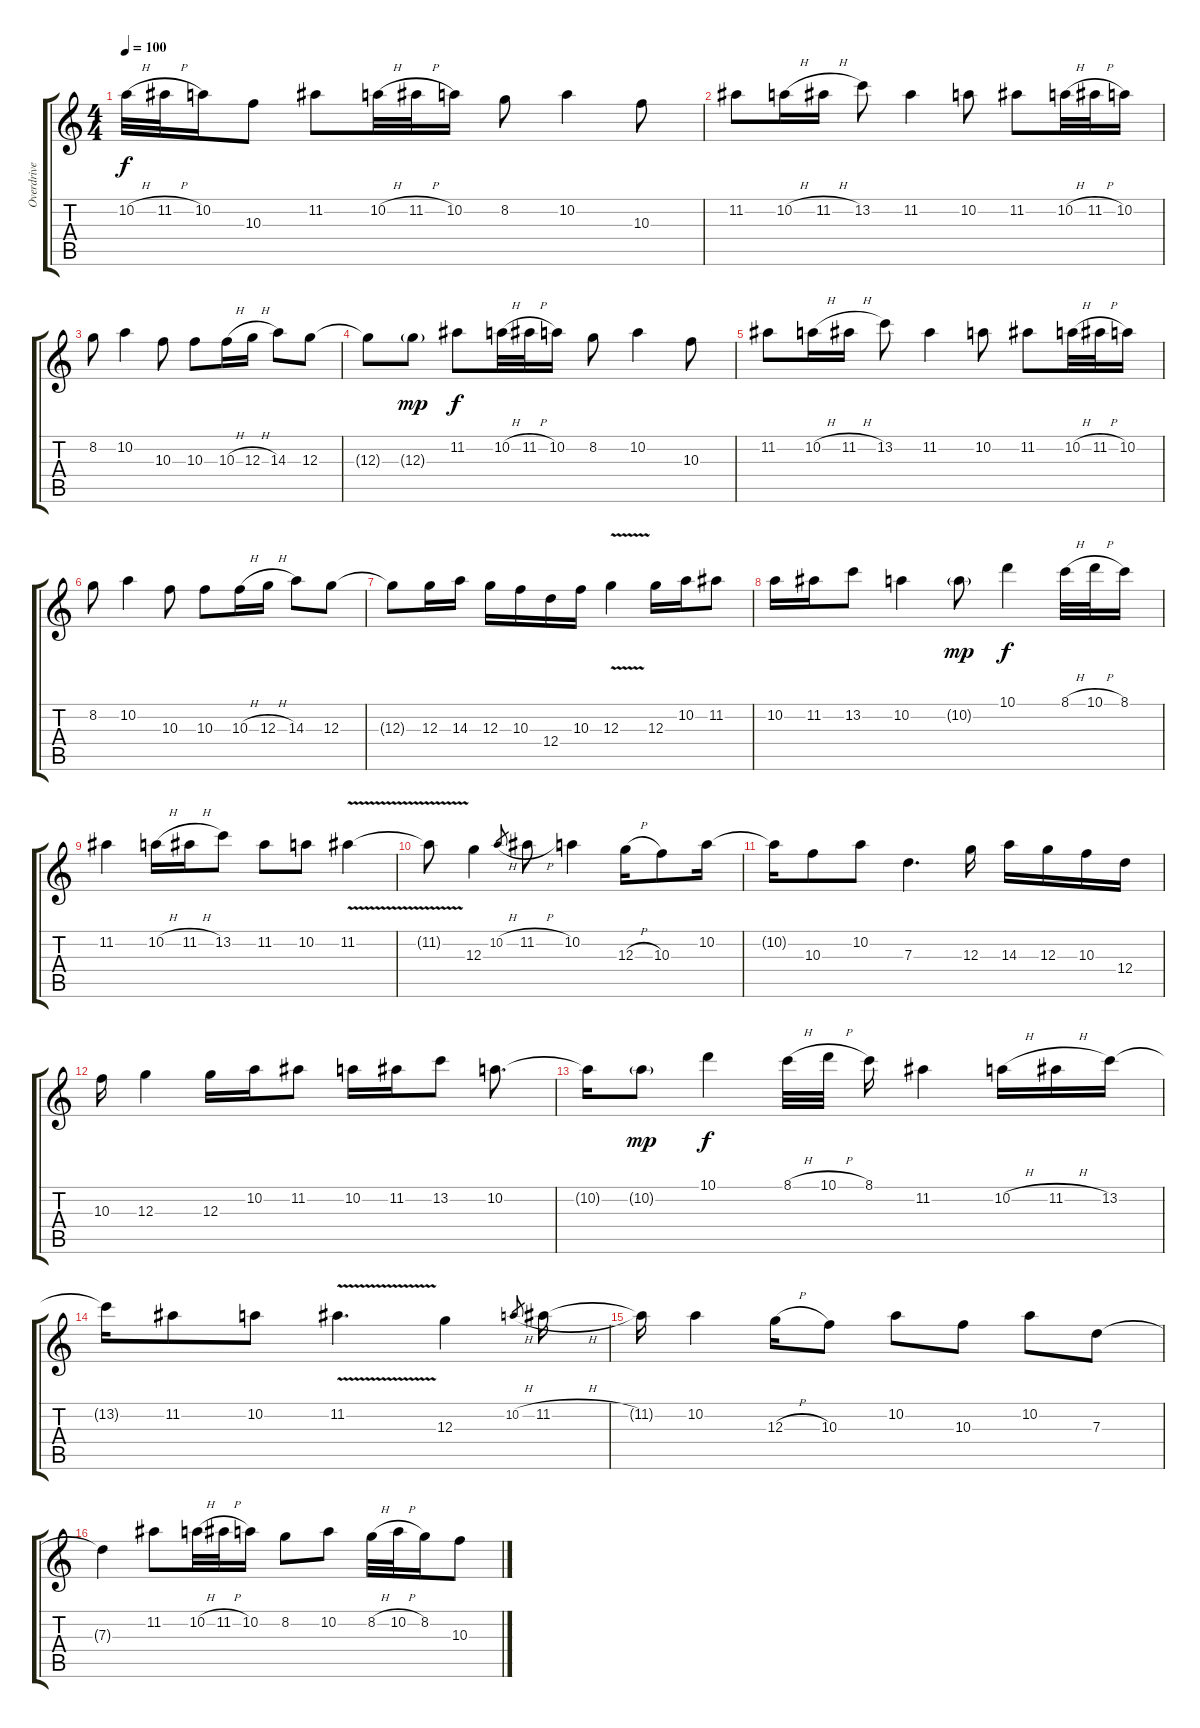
\track ("Overdrive" "Overdrive") {instrument overdrivenguitar}
\staff {score tabs}
\tuning (E4 B3 G3 D3 A2 E2) {hide}
\ts (4 4)
\tempo 100
\clef g2
\ks c
10.2{h}.32{dy f} 11.2{h}.32 10.2.16 10.3.8 11.2.8 10.2{h}.32 11.2{h}.32 10.2.16 8.2.8 10.2.4 10.3.8 |
11.2.8 10.2{h}.16 11.2{h}.16 13.2.8 11.2.4 10.2.8 11.2.8 10.2{h}.32 11.2{h}.32 10.2.16 |
8.2.8 10.2.4 10.3.8 10.3.8 10.3{h}.16 12.3{h}.16 14.3.8 12.3.8 |
12.3{t}.8 12.3{g}.8{dy mp} 11.2.8{dy f} 10.2{h}.32 11.2{h}.32 10.2.16 8.2.8 10.2.4 10.3.8 |
11.2.8 10.2{h}.16 11.2{h}.16 13.2.8 11.2.4 10.2.8 11.2.8 10.2{h}.32 11.2{h}.32 10.2.16 |
8.2.8 10.2.4 10.3.8 10.3.8 10.3{h}.16 12.3{h}.16 14.3.8 12.3.8 |
12.3{t}.8 12.3.16 14.3.16 12.3.16 10.3.16 12.4.16 10.3.16 12.3{v}.4 12.3.16 10.2.16 11.2.8 |
10.2.16 11.2.16 13.2.8 10.2.4 10.2{g}.8{dy mp} 10.1.4{dy f} 8.1{h}.32 10.1{h}.32 8.1.16 |
11.2.4 10.2{h}.16 11.2{h}.16 13.2.8 11.2.8 10.2.8 11.2{v}.4 |
11.2{t}.8 12.3.4 10.2{h}.8{gr} 11.2{h}.8 10.2.4 12.3{h}.16 10.3.8 10.2.16 |
10.2{t}.16 10.3.8 10.2.8 7.3.4{d} 12.3.16 14.3.16 12.3.16 10.3.16 12.4.16 |
10.3.16 12.3.4 12.3.16 10.2.16 11.2.8 10.2.16 11.2.16 13.2.8 10.2.8{d} |
10.2{t}.16 10.2{g}.8{dy mp} 10.1.4{dy f} 8.1{h}.32 10.1{h}.32 8.1.16 11.2.4 10.2{h}.16 11.2{h}.16 13.2.16 |
13.2{t}.16 11.2.8 10.2.8 11.2{v}.4{d} 12.3.4 10.2{h}.8{gr} 11.2{h}.16 |
11.2{t}.16 10.2.4 12.3{h}.16 10.3.8 10.2.8 10.3.8 10.2.8 7.3.8 |
7.3{t}.4 11.2.8 10.2{h}.32 11.2{h}.32 10.2.16 8.2.8 10.2.8 8.2{h}.32 10.2{h}.32 8.2.16 10.3.8
